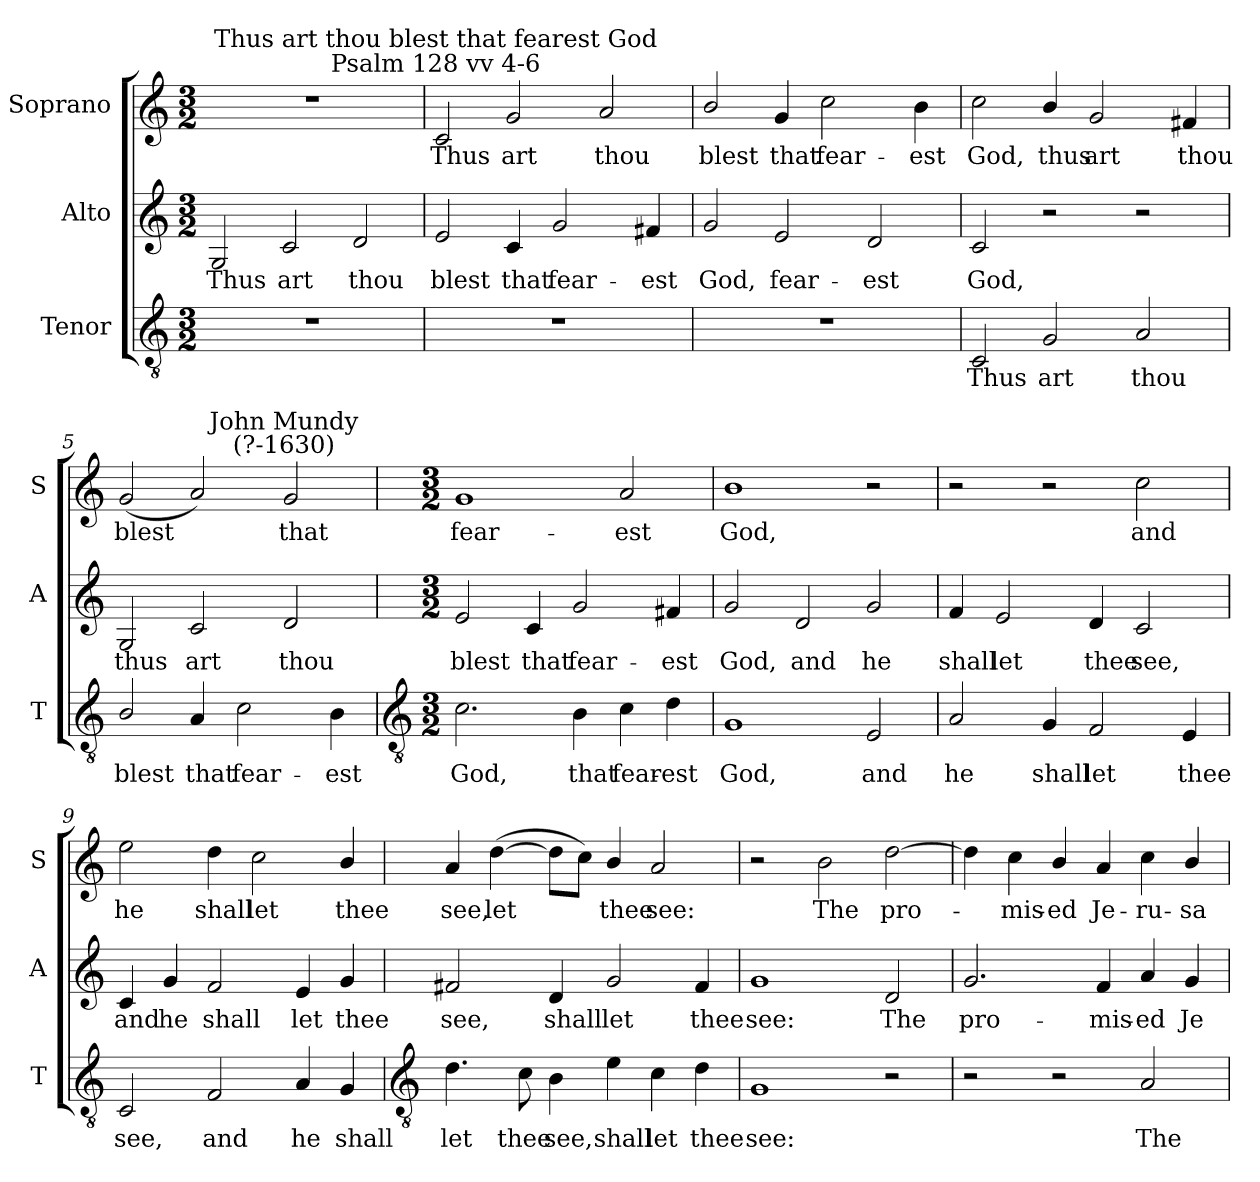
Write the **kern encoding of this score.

**kern	**text	**kern	**text	**kern	**text
*part3	*part3	*part2	*part2	*part1	*part1
*staff3	*staff3	*staff2	*staff2	*staff1	*staff1
*I"Tenor	*	*I"Alto	*	*I"Soprano	*
*I'T	*	*I'A	*	*I'S	*
*clefGv2	*	*clefG2	*	*clefG2	*
*k[]	*	*k[]	*	*k[]	*
*C:	*	*C:	*	*C:	*
*M3/2	*	*M3/2	*	*M3/2	*
=1	=1	=1	=1	=1	=1
!LO:N:vis=1	!	!	!LO:LY:b	!LO:N:vis=1	!
1.r	.	2G	Thus	1.r	.
!	!	!	!LO:LY:b	!	!
.	.	2c	art	.	.
!	!	!	!LO:LY:b	!	!
.	.	2d	thou	.	.
=2	=2	=2	=2	=2	=2
!	!	!	!	!LO:TX:a:cj:t=Psalm 128 vv 4-6	!
!	!	!	!	!LO:TX:a:cj:t=Thus art thou blest that fearest God	!
!LO:N:vis=1	!	!	!LO:LY:b	!	!LO:LY:b
1.r	.	2e	blest	2c	Thus
!	!	!	!LO:LY:b	!	!LO:LY:b
.	.	4c	that	2g	art
!	!	!	!LO:LY:b	!	!
.	.	2g	fear-	.	.
!	!	!	!	!	!LO:LY:b
.	.	.	.	2a	thou
!	!	!	!LO:LY:b	!	!
.	.	4f#X	-est	.	.
=3	=3	=3	=3	=3	=3
!LO:N:vis=1	!	!	!LO:LY:b	!	!LO:LY:b
1.r	.	2g	God,	2b/	blest
!	!	!	!LO:LY:b	!	!LO:LY:b
.	.	2e	fear-	4g	that
!	!	!	!	!	!LO:LY:b
.	.	.	.	2cc	fear-
!	!	!	!LO:LY:b	!	!
.	.	2d	-est	.	.
!	!	!	!	!	!LO:LY:b
.	.	.	.	4b	-est
=4	=4	=4	=4	=4	=4
!	!LO:LY:b	!	!LO:LY:b	!	!LO:LY:b
2C	Thus	2c	God,	2cc	God,
!	!LO:LY:b	!	!	!	!LO:LY:b
2G	art	2r	.	4b/	thus
!	!	!	!	!	!LO:LY:b
.	.	.	.	2g	art
!	!LO:LY:b	!	!	!	!
2A	thou	2r	.	.	.
!	!	!	!	!	!LO:LY:b
.	.	.	.	4f#X	thou
=5	=5	=5	=5	=5	=5
!	!LO:LY:b	!	!LO:LY:b	!	!LO:LY:b
2B/	blest	2G	thus	(<2g	blest
!	!LO:LY:b	!	!LO:LY:b	!	!
4A	that	2c	art	2a)	.
!	!LO:LY:b	!	!	!	!
2c	fear-	.	.	.	.
!	!	!	!	!LO:TX:a:cj:t=John Mundy\n(?-1630)	!
!	!	!	!LO:LY:b	!	!LO:LY:b
.	.	2d	thou	2g	that
!	!LO:LY:b	!	!	!	!
4B	-est	.	.	.	.
!!LO:LB:g=z
=6	=6	=6	=6	=6	=6
*clefGv2	*	*	*	*	*
*M3/2	*	*M3/2	*	*M3/2	*
!	!LO:LY:b	!	!LO:LY:b	!	!LO:LY:b
2.c	God,	2e	blest	1g	fear-
!	!	!	!LO:LY:b	!	!
.	.	4c	that	.	.
!	!LO:LY:b	!	!LO:LY:b	!	!
4B	that	2g	fear-	.	.
!	!LO:LY:b	!	!	!	!LO:LY:b
4c	fear-	.	.	2a	-est
!	!LO:LY:b	!	!LO:LY:b	!	!
4d	-est	4f#X	-est	.	.
=7	=7	=7	=7	=7	=7
!	!LO:LY:b	!	!LO:LY:b	!	!LO:LY:b
1G	God,	2g	God,	1b	God,
!	!	!	!LO:LY:b	!	!
.	.	2d	and	.	.
!	!LO:LY:b	!	!LO:LY:b	!	!
2E	and	2g	he	2r	.
=8	=8	=8	=8	=8	=8
!	!LO:LY:b	!	!LO:LY:b	!	!
2A	he	4f	shall	2r	.
!	!	!	!LO:LY:b	!	!
.	.	2e	let	.	.
!	!LO:LY:b	!	!	!	!
4G	shall	.	.	2r	.
!	!LO:LY:b	!	!LO:LY:b	!	!
2F	let	4d	thee	.	.
!	!	!	!LO:LY:b	!	!LO:LY:b
.	.	2c	see,	2cc	and
!	!LO:LY:b	!	!	!	!
4E	thee	.	.	.	.
=9	=9	=9	=9	=9	=9
!	!LO:LY:b	!	!LO:LY:b	!	!LO:LY:b
2C	see,	4c	and	2ee	he
!	!	!	!LO:LY:b	!	!
.	.	4g	he	.	.
!	!LO:LY:b	!	!LO:LY:b	!	!LO:LY:b
2F	and	2f	shall	4dd	shall
!	!	!	!	!	!LO:LY:b
.	.	.	.	2cc	let
!	!LO:LY:b	!	!LO:LY:b	!	!
4A	he	4e	let	.	.
!	!LO:LY:b	!	!LO:LY:b	!	!LO:LY:b
4G	shall	4g	thee	4b/	thee
!!LO:LB:g=z
=10	=10	=10	=10	=10	=10
*clefGv2	*	*	*	*	*
!	!LO:LY:b	!	!LO:LY:b	!	!LO:LY:b
4.d	let	2f#X	see,	4a	see,
!	!	!	!	!	!LO:LY:b
.	.	.	.	(>[4dd	let
!	!LO:LY:b	!	!	!	!
8c	thee	.	.	.	.
!	!LO:LY:b	!	!LO:LY:b	!	!
4B	see,	4d	shall	8ddL]	.
.	.	.	.	8ccJ)	.
!	!LO:LY:b	!	!LO:LY:b	!	!LO:LY:b
4e	shall	2g	let	4b/	thee
!	!LO:LY:b	!	!	!	!LO:LY:b
4c	let	.	.	2a	see:
!	!LO:LY:b	!	!LO:LY:b	!	!
4d	thee	4f#	thee	.	.
=11	=11	=11	=11	=11	=11
!	!LO:LY:b	!	!LO:LY:b	!	!
1G	see:	1g	see:	2r	.
!	!	!	!	!	!LO:LY:b
.	.	.	.	2b	The
!	!	!	!LO:LY:b	!	!LO:LY:b
2r	.	2d	The	[2dd	pro-
=12	=12	=12	=12	=12	=12
!	!	!	!LO:LY:b	!	!
2r	.	2.g	pro-	4dd]	.
!	!	!	!	!	!LO:LY:b
.	.	.	.	4cc	mis-
!	!	!	!	!	!LO:LY:b
2r	.	.	.	4b/	-ed
!	!	!	!LO:LY:b	!	!LO:LY:b
.	.	4f	-mis-	4a	Je-
!	!LO:LY:b	!	!LO:LY:b	!	!LO:LY:b
2A	The	4a	-ed	4cc	-ru-
!	!	!	!LO:LY:b	!	!LO:LY:b
.	.	4g	Je-	4b/	-sa-
=	=	=	=	=	=
*-	*-	*-	*-	*-	*-
